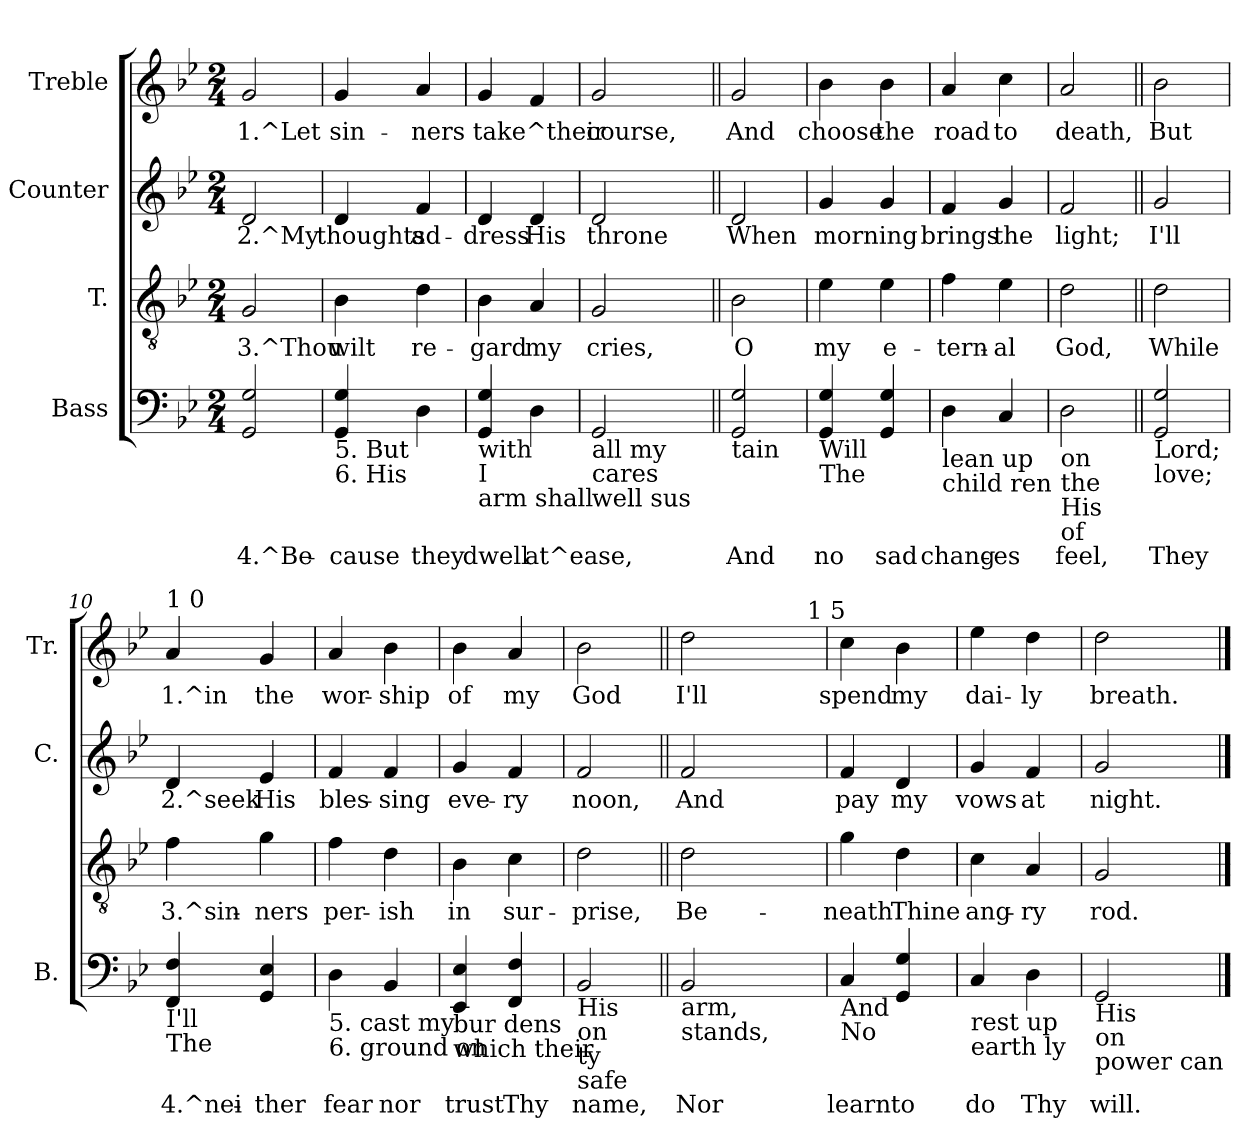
**kern	**text	**kern	**text	**kern	**text	**kern	**text
*part4	*part4	*part3	*part3	*part2	*part2	*part1	*part1
*staff4	*staff4	*staff3	*staff3	*staff2	*staff2	*staff1	*staff1
*I"Bass	*	*I"T.	*	*I"Counter	*	*I"Treble	*
*I'B.	*	*	*	*I'C.	*	*I'Tr.	*
!!LO:PB:g=z
*stria5	*	*stria5	*	*stria5	*	*stria5	*
*clefF4	*	*clefGv2	*	*clefG2	*	*clefG2	*
*k[b-e-]	*	*k[b-e-]	*	*k[b-e-]	*	*k[b-e-]	*
*B-:	*	*B-:	*	*B-:	*	*B-:	*
*M2/4	*	*M2/4	*	*M2/4	*	*M2/4	*
=1	=1	=1	=1	=1	=1	=1	=1
!	!LO:LY:b:rj	!	!LO:LY:b:rj	!	!LO:LY:b:rj	!	!LO:LY:b:rj
2G/ 2GG/	4.^Be-	2G/	3.^Thou	2d/	2.^My	2g/	1.^Let
=2	=2	=2	=2	=2	=2	=2	=2
!LO:TX:b:t=5. But	!	!	!	!	!	!	!
!LO:TX:b:t=6. His	!	!	!	!	!	!	!
!	!LO:LY:b:rj	!	!LO:LY:b:rj	!	!LO:LY:b:rj	!	!LO:LY:b:rj
4G/ 4GG/	-cause	4B-\	wilt	4d/	thoughts	4g/	sin-
!	!LO:LY:b:rj	!	!LO:LY:b:rj	!	!LO:LY:b:rj	!	!LO:LY:b:rj
4D\	they	4d\	re-	4f/	ad-	4a/	-ners
=3	=3	=3	=3	=3	=3	=3	=3
!LO:TX:b:t=with	!	!	!	!	!	!	!
!LO:TX:b:t=I	!	!	!	!	!	!	!
!LO:TX:b:t=arm shall	!	!	!	!	!	!	!
!	!LO:LY:b:rj	!	!LO:LY:b:rj	!	!LO:LY:b:rj	!	!LO:LY:b:rj
4G/ 4GG/	dwell	4B-\	-gard	4d/	-dress	4g/	take^their
!	!LO:LY:b:rj	!	!LO:LY:b:rj	!	!LO:LY:b:rj	!	!LO:LY:b:rj
4D\	at^ease,	4A/	my	4d/	His	4f/	.
=4	=4	=4	=4	=4	=4	=4	=4
!LO:TX:b:t=all my	!	!	!	!	!	!	!
!LO:TX:b:t=cares	!	!	!	!	!	!	!
!LO:TX:b:t=well sus	!	!	!	!	!	!	!
!	!LO:LY:b:rj	!	!LO:LY:b:rj	!	!LO:LY:b:rj	!	!LO:LY:b:rj
2GG/	.	2G/	cries,	2d/	throne	2g/	course,
=5||	=5||	=5||	=5||	=5||	=5||	=5||	=5||
!LO:TX:b:t=tain	!	!	!	!	!	!	!
!	!LO:LY:b:rj	!	!LO:LY:b:rj	!	!LO:LY:b:rj	!	!LO:LY:b:rj
2G/ 2GG/	And	2B-\	O	2d/	When	2g>/	And
=6	=6	=6	=6	=6	=6	=6	=6
!LO:TX:b:t=Will	!	!	!	!	!	!	!
!LO:TX:b:t=The	!	!	!	!	!	!	!
!	!LO:LY:b:rj	!	!LO:LY:b:rj	!	!LO:LY:b:rj	!	!LO:LY:b:rj
4G/ 4GG/	no	4e-\	my	4g/	morning	4b-\	choose
!	!LO:LY:b:rj	!	!LO:LY:b:rj	!	!LO:LY:b:rj	!	!LO:LY:b:rj
4G/ 4GG/	sad	4e-\	e-	4g/	.	4b-\	the
=7	=7	=7	=7	=7	=7	=7	=7
!LO:TX:b:t=lean up	!	!	!	!	!	!	!
!LO:TX:b:t=child ren	!	!	!	!	!	!	!
!	!LO:LY:b:rj	!	!LO:LY:b:rj	!	!LO:LY:b:rj	!	!LO:LY:b:rj
4D\	chang-	4f\	-tern-	4f/	brings	4a/	road
!	!LO:LY:b:rj	!	!LO:LY:b:rj	!	!LO:LY:b:rj	!	!LO:LY:b:rj
4C/	-es	4e-\	-al	4g/	the	4cc\	to
=8	=8	=8	=8	=8	=8	=8	=8
!LO:TX:b:t=on	!	!	!	!	!	!	!
!LO:TX:b:t=the	!	!	!	!	!	!	!
!LO:TX:b:t=His	!	!	!	!	!	!	!
!LO:TX:b:t=of	!	!	!	!	!	!	!
!	!LO:LY:b:rj	!	!LO:LY:b:rj	!	!LO:LY:b:rj	!	!LO:LY:b:rj
2D\	feel,	2d\	God,	2f/	light;	2a/	death,
=9||	=9||	=9||	=9||	=9||	=9||	=9||	=9||
!LO:TX:b:t=Lord;	!	!	!	!	!	!	!
!LO:TX:b:t=love;	!	!	!	!	!	!	!
!	!LO:LY:b:rj	!	!LO:LY:b:rj	!	!LO:LY:b:rj	!	!LO:LY:b:rj
2G/ 2GG/	They	2d\	While	2g/	I'll	2b-\	But
!!LO:LB:g=z
=10	=10	=10	=10	=10	=10	=10	=10
!	!	!	!	!	!	!LO:TX:a:t=1 0	!
!LO:TX:b:t=I'll	!	!	!	!	!	!	!
!LO:TX:b:t=The	!	!	!	!	!	!	!
!	!LO:LY:b:rj	!	!LO:LY:b:rj	!	!LO:LY:b:rj	!	!LO:LY:b:rj
4F/ 4FF/	4.^nei-	4f\	3.^sin-	4d/	2.^seek	4a/	1.^in
!	!LO:LY:b:rj	!	!LO:LY:b:rj	!	!LO:LY:b:rj	!	!LO:LY:b:rj
4E-/ 4GG/	-ther	4g\	-ners	4e-/	His	4g/	the
=11	=11	=11	=11	=11	=11	=11	=11
!LO:TX:b:t=5. cast my	!	!	!	!	!	!	!
!LO:TX:b:t=6. ground on	!	!	!	!	!	!	!
!	!LO:LY:b:rj	!	!LO:LY:b:rj	!	!LO:LY:b:rj	!	!LO:LY:b:rj
4D\	fear	4f\	per-	4f/	bles-	4a/	wor-
!	!LO:LY:b:rj	!	!LO:LY:b:rj	!	!LO:LY:b:rj	!	!LO:LY:b:rj
4BB-/	nor	4d\	-ish	4f/	-sing	4b-\	-ship
=12	=12	=12	=12	=12	=12	=12	=12
!LO:TX:b:t=bur dens	!	!	!	!	!	!	!
!LO:TX:b:t=which their	!	!	!	!	!	!	!
!	!LO:LY:b:rj	!	!LO:LY:b:rj	!	!LO:LY:b:rj	!	!LO:LY:b:rj
4E-/ 4EE-/	trust	4B-\	in	4g/	eve-	4b-\	of
!	!LO:LY:b:rj	!	!LO:LY:b:rj	!	!LO:LY:b:rj	!	!LO:LY:b:rj
4F/ 4FF/	Thy	4c\	sur-	4f/	-ry	4a/	my
=13	=13	=13	=13	=13	=13	=13	=13
!LO:TX:b:t=His	!	!	!	!	!	!	!
!LO:TX:b:t=on	!	!	!	!	!	!	!
!LO:TX:b:t=ty	!	!	!	!	!	!	!
!LO:TX:b:t=safe	!	!	!	!	!	!	!
!	!LO:LY:b:rj	!	!LO:LY:b:rj	!	!LO:LY:b:rj	!	!LO:LY:b:rj
2BB-/	name,	2d\	-prise,	2f/	noon,	2b-\	God
=14||	=14||	=14||	=14||	=14||	=14||	=14||	=14||
!LO:TX:b:t=arm,	!	!	!	!	!	!	!
!LO:TX:b:t=stands,	!	!	!	!	!	!	!
!	!LO:LY:b:rj	!	!LO:LY:b:rj	!	!LO:LY:b:rj	!	!LO:LY:b:rj
*	*	*	*	*	*	*^	*
2BB-/	Nor	2d\	Be-	2f/	And	2dd\	4ryy	I'll
.	.	.	.	.	.	.	8ryy	.
.	.	.	.	.	.	.	16ryy	.
.	.	.	.	.	.	.	64ryy	.
!	!	!	!	!	!	!	!LO:TX:a:t=1 5	!
.	.	.	.	.	.	.	32.ryy	.
=15	=15	=15	=15	=15	=15	=15	=15	=15
!LO:TX:b:t=And	!	!	!	!	!	!	!	!
!LO:TX:b:t=No	!	!	!	!	!	!	!	!
!	!LO:LY:b:rj	!	!LO:LY:b:rj	!	!LO:LY:b:rj	!	!	!LO:LY:b:rj
*	*	*	*	*	*	*v	*v	*
4C/	learn	4g\	-neath	4f/	pay	4cc\	spend
!	!LO:LY:b:rj	!	!LO:LY:b:rj	!	!LO:LY:b:rj	!	!LO:LY:b:rj
4G/ 4GG/	to	4d\	Thine	4d/	my	4b-\	my
=16	=16	=16	=16	=16	=16	=16	=16
!LO:TX:b:t=rest up	!	!	!	!	!	!	!
!LO:TX:b:t=earth ly	!	!	!	!	!	!	!
!	!LO:LY:b:rj	!	!LO:LY:b:rj	!	!LO:LY:b:rj	!	!LO:LY:b:rj
4C/	do	4c\	ang-	4g/	vows	4ee-\	dai-
!	!LO:LY:b:rj	!	!LO:LY:b:rj	!	!LO:LY:b:rj	!	!LO:LY:b:rj
4D\	Thy	4A/	-ry	4f/	at	4dd\	-ly
=17	=17	=17	=17	=17	=17	=17	=17
!LO:TX:b:t=His	!	!	!	!	!	!	!
!LO:TX:b:t=on	!	!	!	!	!	!	!
!LO:TX:b:t=power can	!	!	!	!	!	!	!
!	!LO:LY:b:rj	!	!LO:LY:b:rj	!	!LO:LY:b:rj	!	!LO:LY:b:rj
2GG/	will.	2G/	rod.	2g/	night.	2dd\	breath.
==	==	==	==	==	==	==	==
*-	*-	*-	*-	*-	*-	*-	*-
